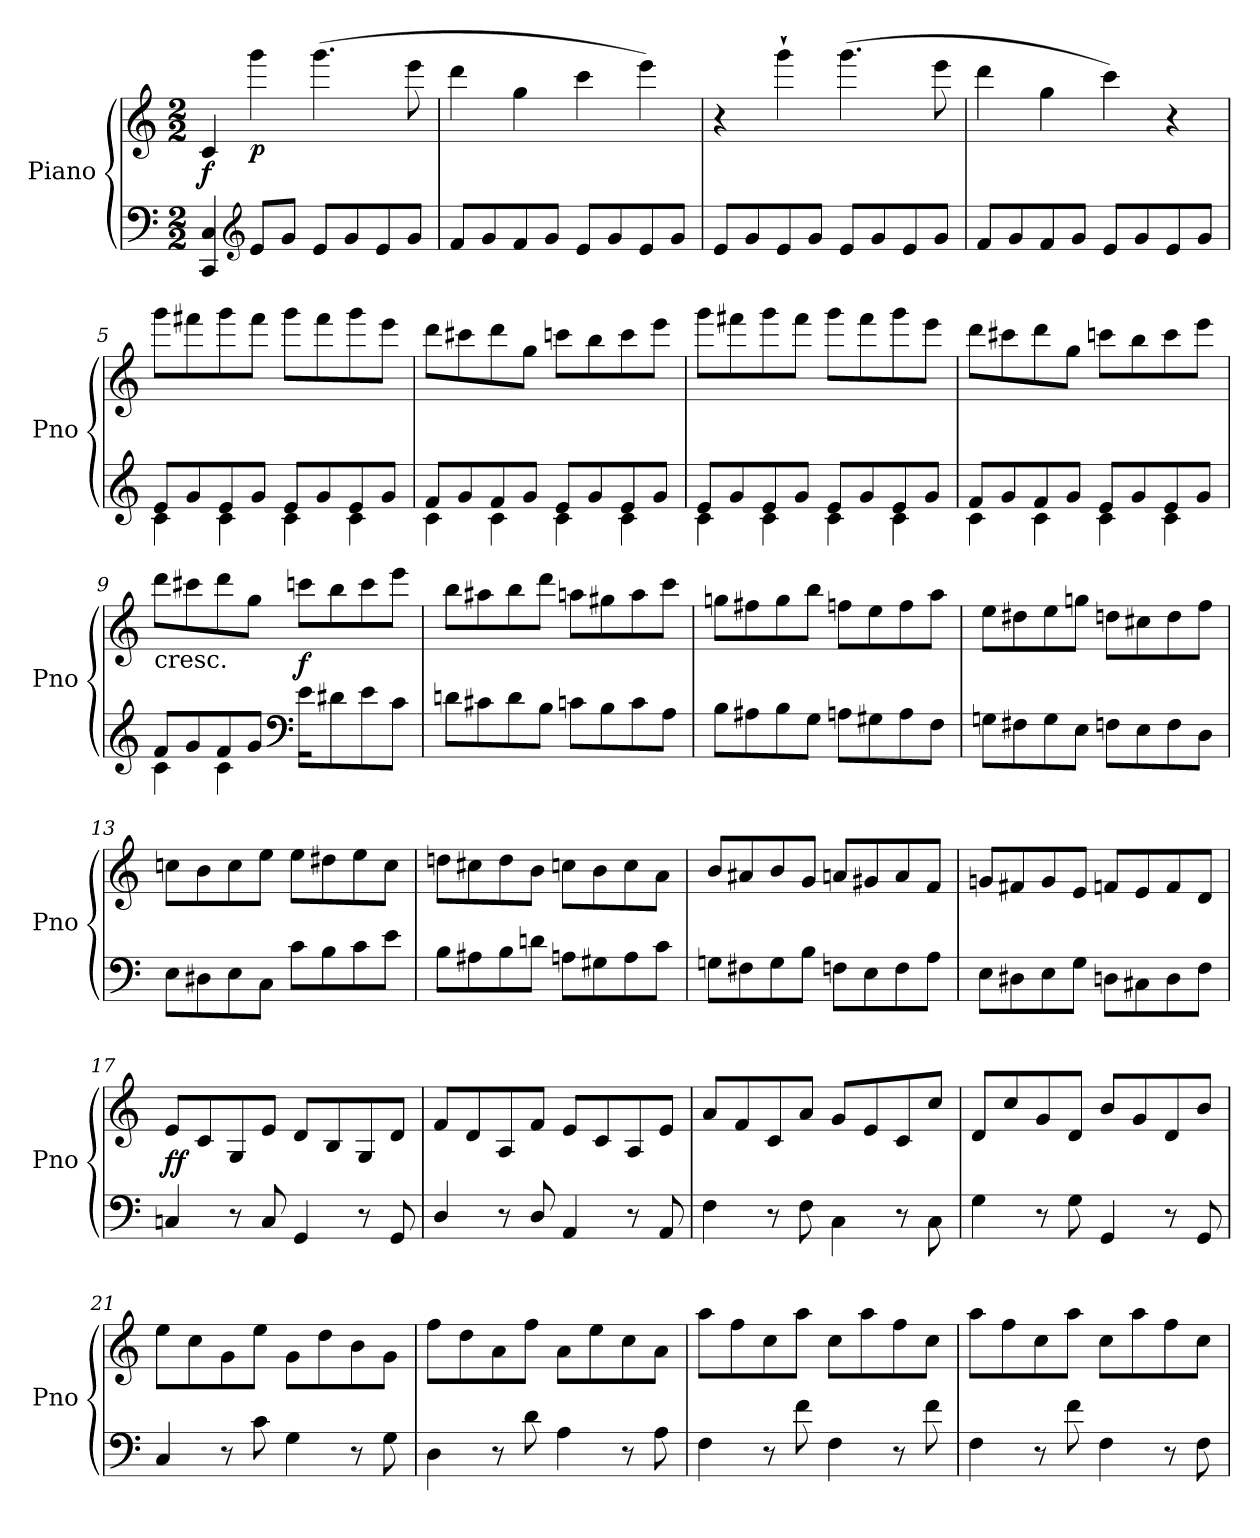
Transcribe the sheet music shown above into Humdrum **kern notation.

**kern	**kern	**dynam
*part1	*part1	*part1
*staff2	*staff1	*staff1/2
*I"Piano	*	*
*I'Pno	*	*
*clefF4	*clefG2	*
*k[]	*k[]	*
*M2/2	*M2/2	*
*MM220	*MM220	*
=1	=1	=1
!	!	!LO:DY:b
4CC/ 4C/	4c/	f
*clefG2	*	*
!	!	!LO:DY:b
8e/L	4ggg\	p
8g/J	.	.
8e/L	(>4.ggg\	.
8g/	.	.
8e/	.	.
8g/J	8eee\	.
=2	=2	=2
8f/L	4ddd\	.
8g/	.	.
8f/	4gg\	.
8g/J	.	.
8e/L	4ccc\	.
8g/	.	.
8e/	4eee\)	.
8g/J	.	.
=3	=3	=3
8e/L	4r	.
8g/	.	.
8e/	4ggg`\	.
8g/J	.	.
8e/L	(>4.ggg\	.
8g/	.	.
8e/	.	.
8g/J	8eee\	.
=4	=4	=4
8f/L	4ddd\	.
8g/	.	.
8f/	4gg\	.
8g/J	.	.
8e/L	4ccc\)	.
8g/	.	.
8e/	4r	.
8g/J	.	.
=5	=5	=5
*^	*	*
8e/L	4c\	8ggg\L	.
8g/	.	8fff#X\	.
8e/	4c\	8ggg\	.
8g/J	.	8fff#\J	.
8e/L	4c\	8ggg\L	.
8g/	.	8fff#\	.
8e/	4c\	8ggg\	.
8g/J	.	8eee\J	.
!!LO:LB:g=z
=6	=6	=6	=6
8f/L	4c\	8ddd\L	.
8g/	.	8ccc#X\	.
8f/	4c\	8ddd\	.
8g/J	.	8gg\J	.
8e/L	4c\	8cccn\L	.
8g/	.	8bb\	.
8e/	4c\	8ccc\	.
8g/J	.	8eee\J	.
=7	=7	=7	=7
8e/L	4c\	8ggg\L	.
8g/	.	8fff#X\	.
8e/	4c\	8ggg\	.
8g/J	.	8fff#\J	.
8e/L	4c\	8ggg\L	.
8g/	.	8fff#\	.
8e/	4c\	8ggg\	.
8g/J	.	8eee\J	.
=8	=8	=8	=8
8f/L	4c\	8ddd\L	.
8g/	.	8ccc#X\	.
8f/	4c\	8ddd\	.
8g/J	.	8gg\J	.
8e/L	4c\	8cccn\L	.
8g/	.	8bb\	.
8e/	4c\	8ccc\	.
8g/J	.	8eee\J	.
!!LO:LB:g=z
=9	=9	=9	=9
!	!	!LO:TX:b:t=cresc.	!
4c\	8f/L	8ddd\L	.
.	8g/	8ccc#X\	.
4c\	8f/	8ddd\	.
.	8g/J	8gg\J	.
*clefF4	*	*	*
!	!	!	!LO:DY:b
8e\L	2r	8cccn\L	f
8d#X\	.	8bb\	.
8e\	.	8ccc\	.
8c\J	.	8eee\J	.
*v	*v	*	*
=10	=10	=10
8dn\L	8bb\L	.
8c#X\	8aa#X\	.
8d\	8bb\	.
8B\J	8ddd\J	.
8cn\L	8aan\L	.
8B\	8gg#X\	.
8c\	8aa\	.
8A\J	8ccc\J	.
=11	=11	=11
8B\L	8ggn\L	.
8A#X\	8ff#X\	.
8B\	8gg\	.
8G\J	8bb\J	.
8An\L	8ffn\L	.
8G#X\	8ee\	.
8A\	8ff\	.
8F\J	8aa\J	.
!!LO:LB:g=z
=12	=12	=12
8Gn\L	8ee\L	.
8F#X\	8dd#X\	.
8G\	8ee\	.
8E\J	8ggn\J	.
8Fn\L	8ddn\L	.
8E\	8cc#X\	.
8F\	8dd\	.
8D\J	8ff\J	.
=13	=13	=13
8E\L	8ccn\L	.
8D#X\	8b\	.
8E\	8cc\	.
8C\J	8ee\J	.
8c\L	8ee\L	.
8B\	8dd#X\	.
8c\	8ee\	.
8e\J	8cc\J	.
=14	=14	=14
8B\L	8ddn\L	.
8A#X\	8cc#X\	.
8B\	8dd\	.
8dn\J	8b\J	.
8An\L	8ccn\L	.
8G#X\	8b\	.
8A\	8cc\	.
8c\J	8a\J	.
=15	=15	=15
8Gn\L	8b/L	.
8F#X\	8a#X/	.
8G\	8b/	.
8B\J	8g/J	.
8Fn\L	8an/L	.
8E\	8g#X/	.
8F\	8a/	.
8A\J	8f/J	.
!!LO:LB:g=z
=16	=16	=16
8E\L	8gn/L	.
8D#X\	8f#X/	.
8E\	8g/	.
8G\J	8e/J	.
8Dn\L	8fn/L	.
8C#X\	8e/	.
8D\	8f/	.
8F\J	8d/J	.
=17	=17	=17
!	!	!LO:DY:b
4Cn/	8e/L	ff
.	8c/	.
8r	8G/	.
8C/	8e/J	.
4GG/	8d/L	.
.	8B/	.
8r	8G/	.
8GG/	8d/J	.
=18	=18	=18
4D/	8f/L	.
.	8d/	.
8r	8A/	.
8D/	8f/J	.
4AA/	8e/L	.
.	8c/	.
8r	8A/	.
8AA/	8e/J	.
=19	=19	=19
4F\	8a/L	.
.	8f/	.
8r	8c/	.
8F\	8a/J	.
4C\	8g/L	.
.	8e/	.
8r	8c/	.
8C\	8cc/J	.
=20	=20	=20
4G\	8d/L	.
.	8cc/	.
8r	8g/	.
8G\	8d/J	.
4GG/	8b/L	.
.	8g/	.
8r	8d/	.
8GG/	8b/J	.
!!LO:PB:g=z
=21	=21	=21
4C/	8ee\L	.
.	8cc\	.
8r	8g\	.
8c\	8ee\J	.
4G\	8g\L	.
.	8dd\	.
8r	8b\	.
8G\	8g\J	.
=22	=22	=22
4D\	8ff\L	.
.	8dd\	.
8r	8a\	.
8d\	8ff\J	.
4A\	8a\L	.
.	8ee\	.
8r	8cc\	.
8A\	8a\J	.
=23	=23	=23
4F\	8aa\L	.
.	8ff\	.
8r	8cc\	.
8f\	8aa\J	.
4F\	8cc\L	.
.	8aa\	.
8r	8ff\	.
8f\	8cc\J	.
=24	=24	=24
4F\	8aa\L	.
.	8ff\	.
8r	8cc\	.
8f\	8aa\J	.
4F\	8cc\L	.
.	8aa\	.
8r	8ff\	.
8F\	8cc\J	.
=	=	=
*-	*-	*-
